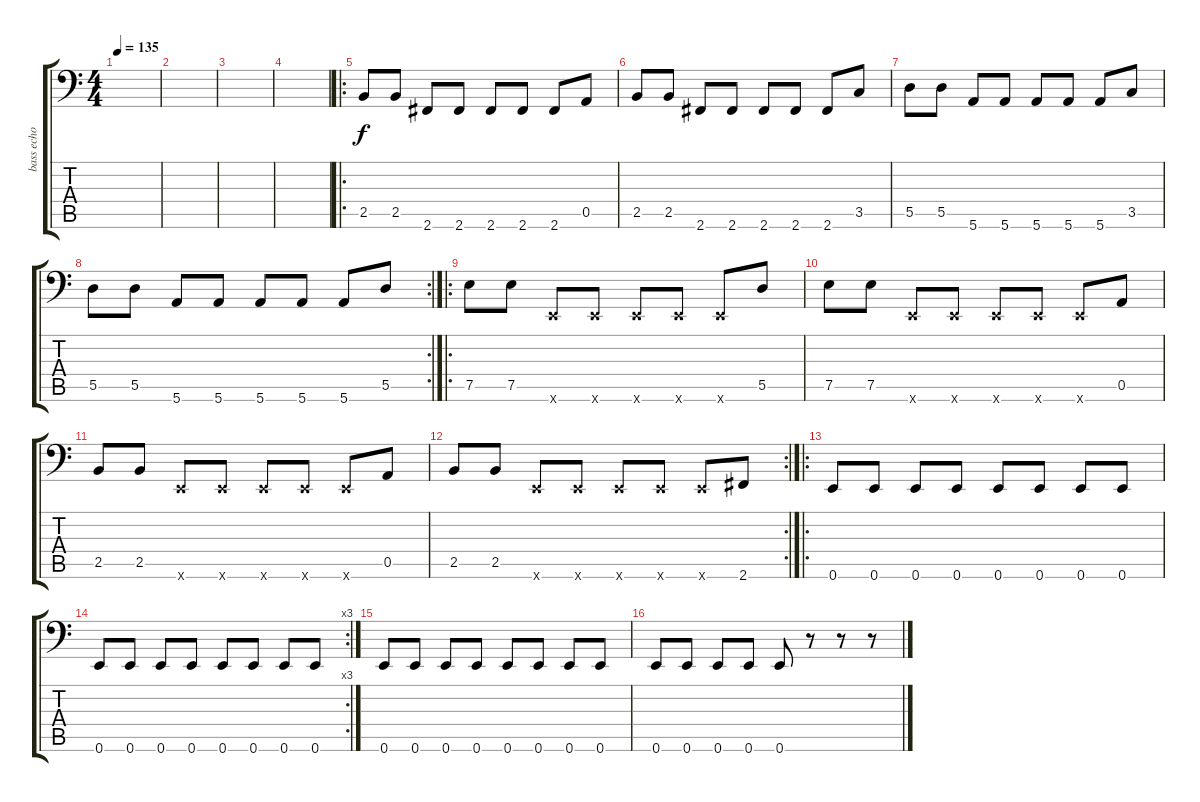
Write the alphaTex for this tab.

\track ("bass echo" "bass echo") {instrument electricbasspick}
\staff {score tabs}
\tuning (E3 B2 G2 D2 A1 E1) {hide}
\ts (4 4)
\tempo 135
\clef f4
\ks c
|
|
|
|
\ro
2.5.8 2.5.8 2.6.8 2.6.8 2.6.8 2.6.8 2.6.8 0.5.8 |
2.5.8 2.5.8 2.6.8 2.6.8 2.6.8 2.6.8 2.6.8 3.5.8 |
5.5.8 5.5.8 5.6.8 5.6.8 5.6.8 5.6.8 5.6.8 3.5.8 |
\rc 2
5.5.8 5.5.8 5.6.8 5.6.8 5.6.8 5.6.8 5.6.8 5.5.8 |
\ro
7.5.8 7.5.8 0.6{x}.8 0.6{x}.8 0.6{x}.8 0.6{x}.8 0.6{x}.8 5.5.8 |
7.5.8 7.5.8 0.6{x}.8 0.6{x}.8 0.6{x}.8 0.6{x}.8 0.6{x}.8 0.5.8 |
2.5.8 2.5.8 0.6{x}.8 0.6{x}.8 0.6{x}.8 0.6{x}.8 0.6{x}.8 0.5.8 |
\rc 2
2.5.8 2.5.8 0.6{x}.8 0.6{x}.8 0.6{x}.8 0.6{x}.8 0.6{x}.8 2.6.8 |
\ro
0.6.8 0.6.8 0.6.8 0.6.8 0.6.8 0.6.8 0.6.8 0.6.8 |
\rc 3
0.6.8 0.6.8 0.6.8 0.6.8 0.6.8 0.6.8 0.6.8 0.6.8 |
0.6.8 0.6.8 0.6.8 0.6.8 0.6.8 0.6.8 0.6.8 0.6.8 |
0.6.8 0.6.8 0.6.8 0.6.8 0.6.8 r.8 r.8 r.8
